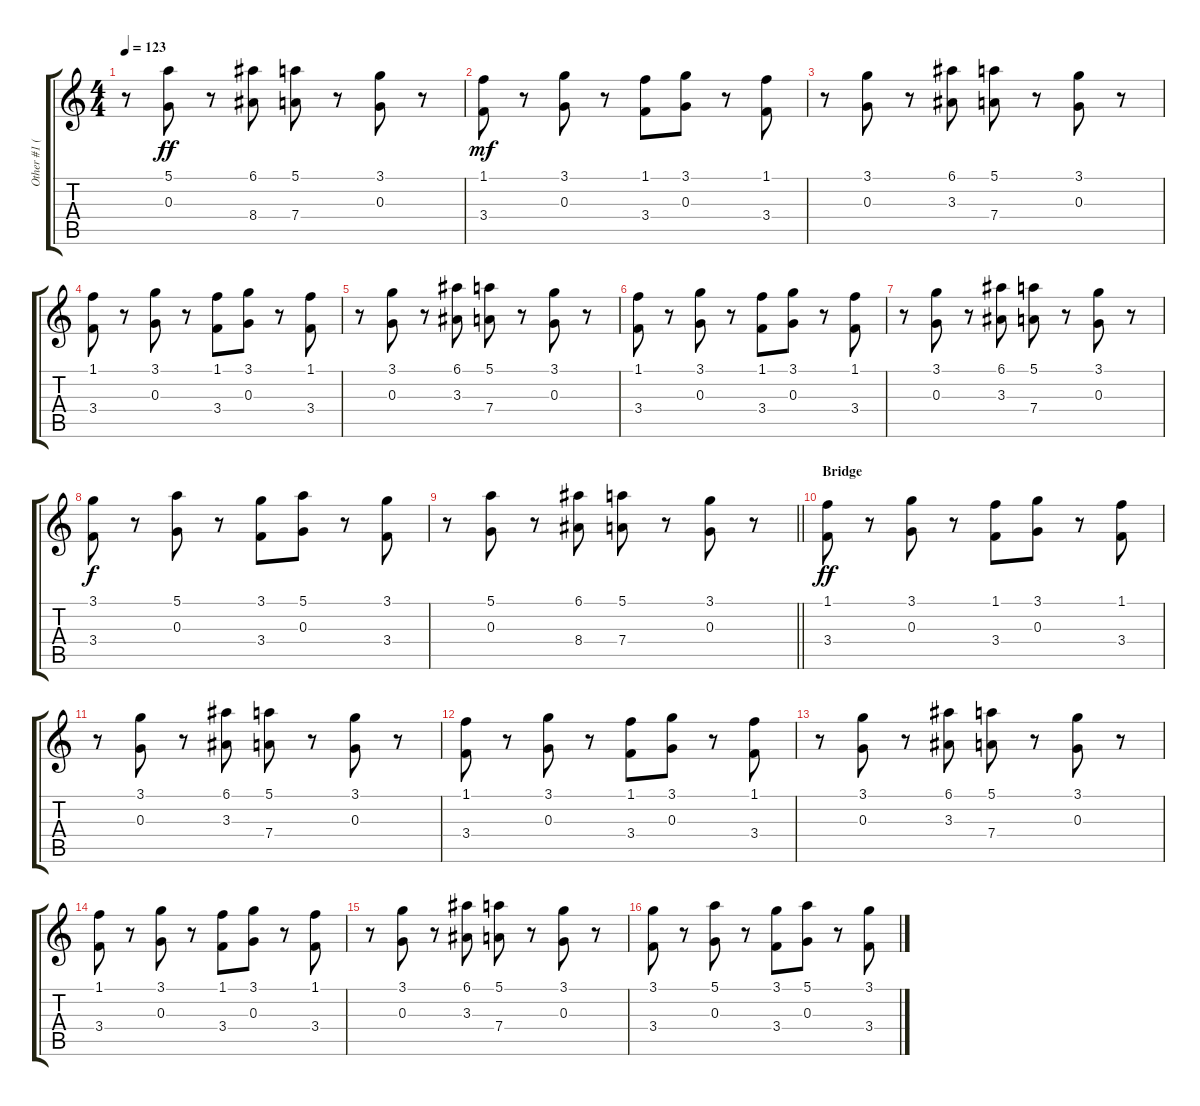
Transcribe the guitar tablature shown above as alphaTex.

\track ("Other #1 (Synthesizer)" "Other #1 (") {instrument overdrivenguitar}
\staff {score tabs}
\tuning (E4 B3 G3 D3 A2 D2) {hide}
\ts (4 4)
\tempo 123
\clef g2
\ks c
r.8{dy ff} (5.1 0.3).8 r.8 (6.1 8.4).8 (5.1 7.4).8 r.8 (3.1 0.3).8 r.8 |
(1.1 3.4).8{dy mf} r.8 (3.1 0.3).8 r.8 (1.1 3.4).8 (3.1 0.3).8 r.8 (1.1 3.4).8 |
r.8 (3.1 0.3).8 r.8 (6.1 3.3).8 (5.1 7.4).8 r.8 (3.1 0.3).8 r.8 |
(1.1 3.4).8 r.8 (3.1 0.3).8 r.8 (1.1 3.4).8 (3.1 0.3).8 r.8 (1.1 3.4).8 |
r.8 (3.1 0.3).8 r.8 (6.1 3.3).8 (5.1 7.4).8 r.8 (3.1 0.3).8 r.8 |
(1.1 3.4).8 r.8 (3.1 0.3).8 r.8 (1.1 3.4).8 (3.1 0.3).8 r.8 (1.1 3.4).8 |
r.8 (3.1 0.3).8 r.8 (6.1 3.3).8 (5.1 7.4).8 r.8 (3.1 0.3).8 r.8 |
(3.1 3.4).8{dy f} r.8 (5.1 0.3).8 r.8 (3.1 3.4).8 (5.1 0.3).8 r.8 (3.1 3.4).8 |
\barLineRight lightlight
r.8 (5.1 0.3).8 r.8 (6.1 8.4).8 (5.1 7.4).8 r.8 (3.1 0.3).8 r.8 |
\section ("" "Bridge")
(1.1 3.4).8{dy ff} r.8 (3.1 0.3).8 r.8 (1.1 3.4).8 (3.1 0.3).8 r.8 (1.1 3.4).8 |
r.8 (3.1 0.3).8 r.8 (6.1 3.3).8 (5.1 7.4).8 r.8 (3.1 0.3).8 r.8 |
(1.1 3.4).8 r.8 (3.1 0.3).8 r.8 (1.1 3.4).8 (3.1 0.3).8 r.8 (1.1 3.4).8 |
r.8 (3.1 0.3).8 r.8 (6.1 3.3).8 (5.1 7.4).8 r.8 (3.1 0.3).8 r.8 |
(1.1 3.4).8 r.8 (3.1 0.3).8 r.8 (1.1 3.4).8 (3.1 0.3).8 r.8 (1.1 3.4).8 |
r.8 (3.1 0.3).8 r.8 (6.1 3.3).8 (5.1 7.4).8 r.8 (3.1 0.3).8 r.8 |
(3.1 3.4).8 r.8 (5.1 0.3).8 r.8 (3.1 3.4).8 (5.1 0.3).8 r.8 (3.1 3.4).8
